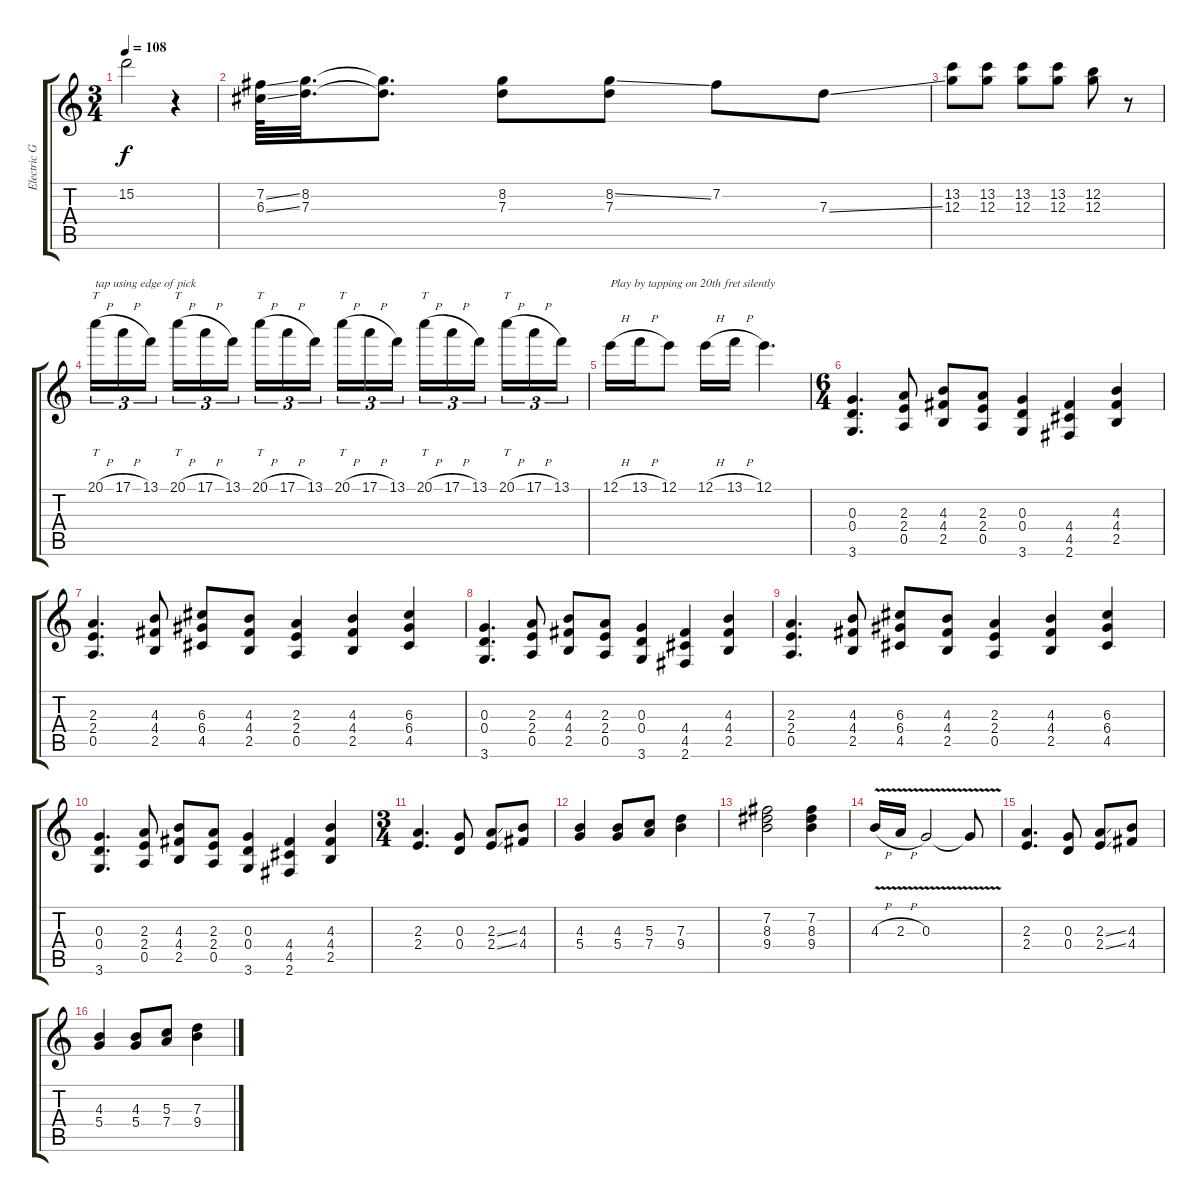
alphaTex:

\track ("Electric Guitar (Guitar 2)" "Electric G") {instrument electricguitarclean}
\staff {score tabs}
\tuning (E4 B3 G3 D3 A2 E2) {hide}
\ts (3 4)
\tempo 108
\clef g2
\ks c
15.2{t}.2{dy f} r.4 |
(7.2{ss} 6.3{ss}).64 (8.2 7.3).32{d} (8.2{t} 7.3{t}).8{d} (8.2 7.3).8 (8.2{ss} 7.3).8 7.2.8 7.3{ss}.8 |
(13.2 12.3).8 (13.2 12.3).8 (13.2 12.3).8 (13.2 12.3).8 (12.2 12.3).8 r.8 |
20.1{h}.16{tt tu (3 2) txt "tap using edge of pick"} 17.1{h}.16{tu (3 2)} 13.1.16{tu (3 2) beam splitsecondary} 20.1{h}.16{tt tu (3 2)} 17.1{h}.16{tu (3 2)} 13.1.16{tu (3 2)} 20.1{h}.16{tt tu (3 2)} 17.1{h}.16{tu (3 2)} 13.1.16{tu (3 2) beam splitsecondary} 20.1{h}.16{tt tu (3 2)} 17.1{h}.16{tu (3 2)} 13.1.16{tu (3 2)} 20.1{h}.16{tt tu (3 2)} 17.1{h}.16{tu (3 2)} 13.1.16{tu (3 2) beam splitsecondary} 20.1{h}.16{tt tu (3 2)} 17.1{h}.16{tu (3 2)} 13.1.16{tu (3 2)} |
12.1{h}.16{txt "Play by tapping on 20th fret silently"} 13.1{h}.16 12.1.8 12.1{h}.16 13.1{h}.16 12.1.4{d} |
\ts (6 4)
(0.3 0.4 3.6).4{d} (2.3 2.4 0.5).8 (4.3 4.4 2.5).8 (2.3 2.4 0.5).8 (0.3 0.4 3.6).4 (4.4 4.5 2.6).4 (4.3 4.4 2.5).4 |
(2.3 2.4 0.5).4{d} (4.3 4.4 2.5).8 (6.3 6.4 4.5).8 (4.3 4.4 2.5).8 (2.3 2.4 0.5).4 (4.3 4.4 2.5).4 (6.3 6.4 4.5).4 |
(0.3 0.4 3.6).4{d} (2.3 2.4 0.5).8 (4.3 4.4 2.5).8 (2.3 2.4 0.5).8 (0.3 0.4 3.6).4 (4.4 4.5 2.6).4 (4.3 4.4 2.5).4 |
(2.3 2.4 0.5).4{d} (4.3 4.4 2.5).8 (6.3 6.4 4.5).8 (4.3 4.4 2.5).8 (2.3 2.4 0.5).4 (4.3 4.4 2.5).4 (6.3 6.4 4.5).4 |
(0.3 0.4 3.6).4{d} (2.3 2.4 0.5).8 (4.3 4.4 2.5).8 (2.3 2.4 0.5).8 (0.3 0.4 3.6).4 (4.4 4.5 2.6).4 (4.3 4.4 2.5).4 |
\ts (3 4)
(2.3 2.4).4{d} (0.3 0.4).8 (2.3{ss} 2.4{ss}).8 (4.3 4.4).8 |
(4.3 5.4).4 (4.3 5.4).8 (5.3 7.4).8 (7.3 9.4).4 |
(7.2 8.3 9.4).2 (7.2 8.3 9.4).4 |
4.3{v h}.16 2.3{v h}.16 0.3{v}.2 0.3{t}.8 |
(2.3 2.4).4{d} (0.3 0.4).8 (2.3{ss} 2.4{ss}).8 (4.3 4.4).8 |
(4.3 5.4).4 (4.3 5.4).8 (5.3 7.4).8 (7.3 9.4).4
